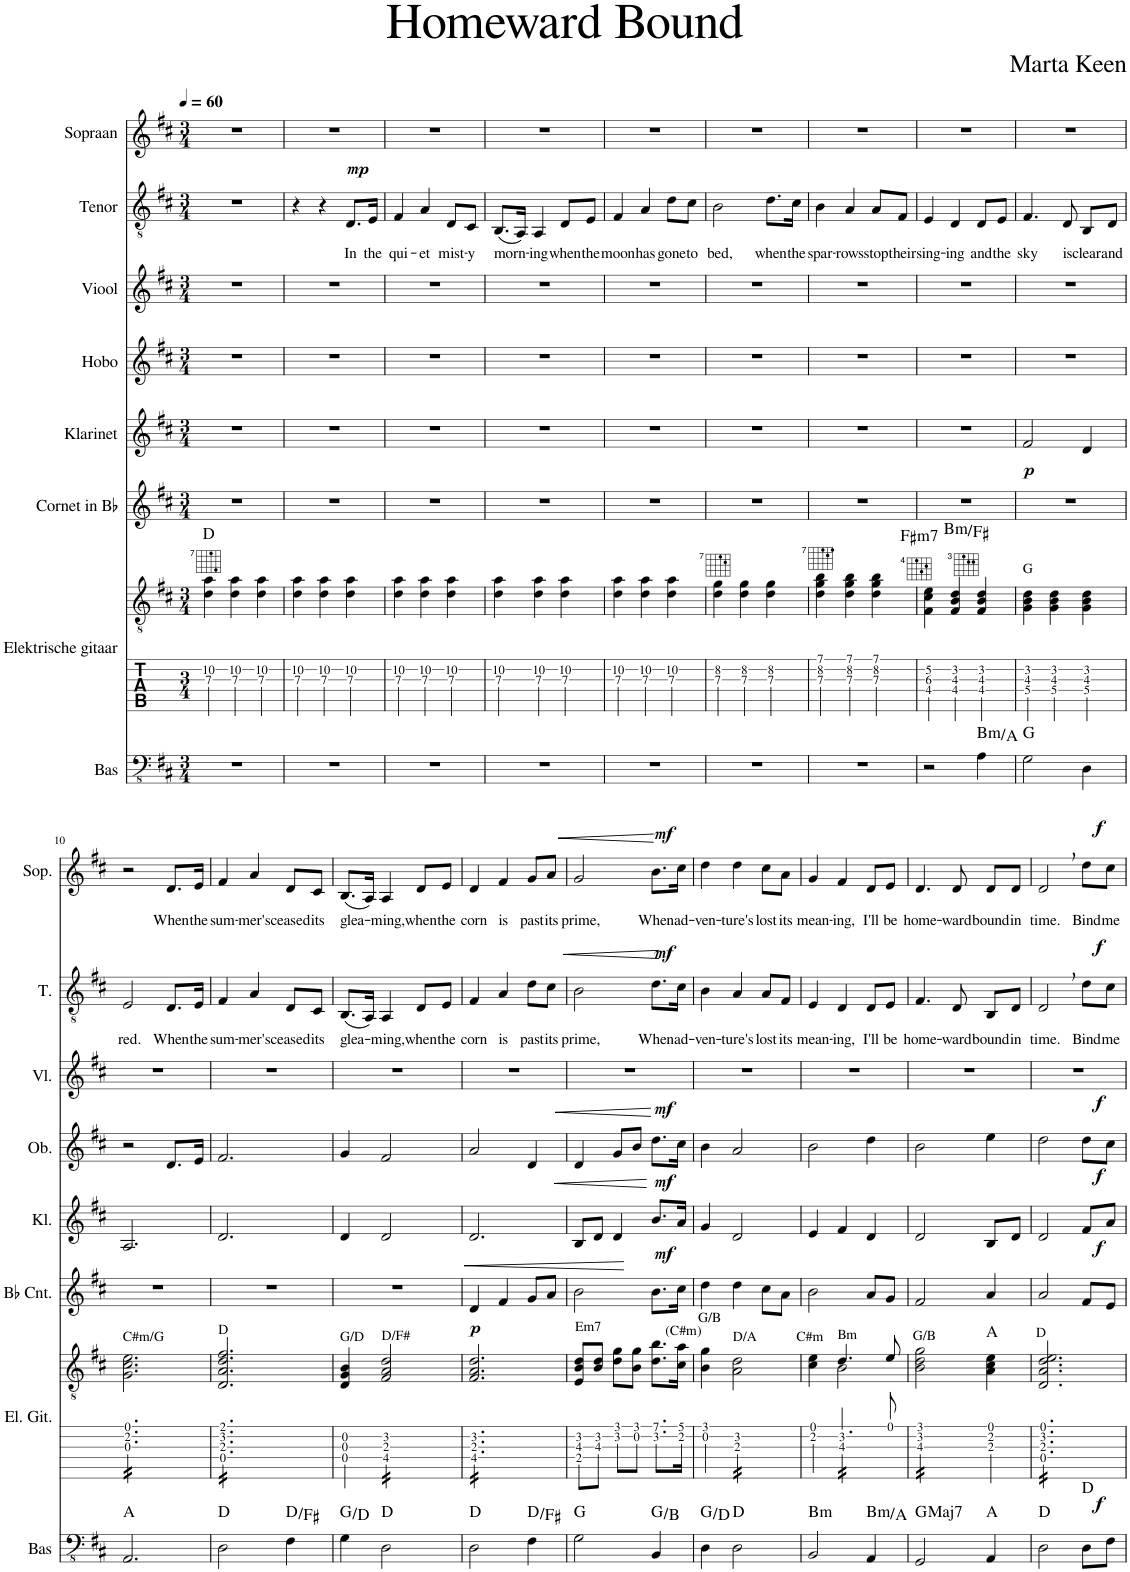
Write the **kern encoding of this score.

**kern	**dynam	**harte	**kern	**kern	**harte	**kern	**dynam	**kern	**dynam	**kern	**dynam	**kern	**kern	**text	**dynam	**kern	**text	**dynam
*part8	*part8	*part8	*part7	*part7	*part7	*part6	*part6	*part5	*part5	*part4	*part4	*part3	*part2	*part2	*part2	*part1	*part1	*part1
*staff9	*staff9	*	*staff8	*staff7	*	*staff6	*staff6	*staff5	*staff5	*staff4	*staff4	*staff3	*staff2	*staff2	*staff2	*staff1	*staff1	*staff1
*I"Bas	*	*	*I"Elektrische gitaar	*	*	*I"Cornet in Bb	*	*I"Klarinet	*	*I"Hobo	*	*I"Viool	*I"Tenor	*	*	*I"Sopraan	*	*
*I'Bas	*	*	*I'El. Git.	*	*	*	*	*I'Kl.	*	*	*	*I'Vl.	*I'T.	*	*	*I'Sop.	*	*
*	*	*	*stria6	*	*	*	*	*	*	*	*	*	*	*	*	*	*	*
*clefFv4	*	*	*	*clefGv2	*	*clefG2	*	*clefG2	*	*clefG2	*	*clefG2	*clefGv2	*	*	*clefG2	*	*
*	*	*	*	*	*	*ITrd1c2	*	*ITrd1c2	*	*	*	*	*	*	*	*	*	*
*k[f#c#]	*	*	*k[f#c#]	*k[f#c#]	*	*k[f#c#]	*	*k[f#c#]	*	*k[f#c#]	*	*k[f#c#]	*k[f#c#]	*	*	*k[f#c#]	*	*
*M3/4	*	*	*M3/4	*M3/4	*	*M3/4	*	*M3/4	*	*M3/4	*	*M3/4	*M3/4	*	*	*M3/4	*	*
*MM60	*	*	*MM60	*MM60	*	*MM60	*	*MM60	*	*MM60	*	*MM60	*MM60	*	*	*MM60	*	*
=1	=1	=1	=1	=1	=1	=1	=1	=1	=1	=1	=1	=1	=1	=1	=1	=1	=1	=1
2.r	.	.	4d\ 4a\	4d\ 4a\	D:maj	2.r	.	2.r	.	2.r	.	2.r	2.r	.	.	2.r	.	.
.	.	.	4d\ 4a\	4d\ 4a\	.	.	.	.	.	.	.	.	.	.	.	.	.	.
.	.	.	4d\ 4a\	4d\ 4a\	.	.	.	.	.	.	.	.	.	.	.	.	.	.
=2	=2	=2	=2	=2	=2	=2	=2	=2	=2	=2	=2	=2	=2	=2	=2	=2	=2	=2
2.r	.	.	4d\ 4a\	4d\ 4a\	.	2.r	.	2.r	.	2.r	.	2.r	4r	.	.	2.r	.	.
.	.	.	4d\ 4a\	4d\ 4a\	.	.	.	.	.	.	.	.	4r	.	.	.	.	.
!	!	!	!	!	!	!	!	!	!	!	!	!	!	!LO:LY:b	!LO:DY:a	!	!	!
.	.	.	4d\ 4a\	4d\ 4a\	.	.	.	.	.	.	.	.	8.D/L	In	mp	.	.	.
!	!	!	!	!	!	!	!	!	!	!	!	!	!	!LO:LY:b	!	!	!	!
.	.	.	.	.	.	.	.	.	.	.	.	.	16E/Jk	the	.	.	.	.
=3	=3	=3	=3	=3	=3	=3	=3	=3	=3	=3	=3	=3	=3	=3	=3	=3	=3	=3
!	!	!	!	!	!	!	!	!	!	!	!	!	!	!LO:LY:b	!	!	!	!
2.r	.	.	4d\ 4a\	4d\ 4a\	.	2.r	.	2.r	.	2.r	.	2.r	4F#/	qui-	.	2.r	.	.
!	!	!	!	!	!	!	!	!	!	!	!	!	!	!LO:LY:b	!	!	!	!
.	.	.	4d\ 4a\	4d\ 4a\	.	.	.	.	.	.	.	.	4A/	-et	.	.	.	.
!	!	!	!	!	!	!	!	!	!	!	!	!	!	!LO:LY:b	!	!	!	!
.	.	.	4d\ 4a\	4d\ 4a\	.	.	.	.	.	.	.	.	8D/L	mist-	.	.	.	.
!	!	!	!	!	!	!	!	!	!	!	!	!	!	!LO:LY:b	!	!	!	!
.	.	.	.	.	.	.	.	.	.	.	.	.	8C#/J	-y	.	.	.	.
=4	=4	=4	=4	=4	=4	=4	=4	=4	=4	=4	=4	=4	=4	=4	=4	=4	=4	=4
!	!	!	!	!	!	!	!	!	!	!	!	!	!	!LO:LY:b	!	!	!	!
2.r	.	.	4d\ 4a\	4d\ 4a\	.	2.r	.	2.r	.	2.r	.	2.r	(8.BB/L	morn-	.	2.r	.	.
.	.	.	.	.	.	.	.	.	.	.	.	.	16AA/Jk)	.	.	.	.	.
!	!	!	!	!	!	!	!	!	!	!	!	!	!	!LO:LY:b	!	!	!	!
.	.	.	4d\ 4a\	4d\ 4a\	.	.	.	.	.	.	.	.	4AA/	-ing	.	.	.	.
!	!	!	!	!	!	!	!	!	!	!	!	!	!	!LO:LY:b	!	!	!	!
.	.	.	4d\ 4a\	4d\ 4a\	.	.	.	.	.	.	.	.	8D/L	when	.	.	.	.
!	!	!	!	!	!	!	!	!	!	!	!	!	!	!LO:LY:b	!	!	!	!
.	.	.	.	.	.	.	.	.	.	.	.	.	8E/J	the	.	.	.	.
=5	=5	=5	=5	=5	=5	=5	=5	=5	=5	=5	=5	=5	=5	=5	=5	=5	=5	=5
!	!	!	!	!	!	!	!	!	!	!	!	!	!	!LO:LY:b	!	!	!	!
2.r	.	.	4d\ 4a\	4d\ 4a\	.	2.r	.	2.r	.	2.r	.	2.r	4F#/	moon	.	2.r	.	.
!	!	!	!	!	!	!	!	!	!	!	!	!	!	!LO:LY:b	!	!	!	!
.	.	.	4d\ 4a\	4d\ 4a\	.	.	.	.	.	.	.	.	4A/	has	.	.	.	.
!	!	!	!	!	!	!	!	!	!	!	!	!	!	!LO:LY:b	!	!	!	!
.	.	.	4d\ 4a\	4d\ 4a\	.	.	.	.	.	.	.	.	8d\L	gone	.	.	.	.
!	!	!	!	!	!	!	!	!	!	!	!	!	!	!LO:LY:b	!	!	!	!
.	.	.	.	.	.	.	.	.	.	.	.	.	8c#\J	to	.	.	.	.
=6	=6	=6	=6	=6	=6	=6	=6	=6	=6	=6	=6	=6	=6	=6	=6	=6	=6	=6
!	!	!	!	!	!	!	!	!	!	!	!	!	!	!LO:LY:b	!	!	!	!
2.r	.	.	4d\ 4g\	4d\ 4g\	.	2.r	.	2.r	.	2.r	.	2.r	2B\	bed,	.	2.r	.	.
.	.	.	4d\ 4g\	4d\ 4g\	.	.	.	.	.	.	.	.	.	.	.	.	.	.
!	!	!	!	!	!	!	!	!	!	!	!	!	!	!LO:LY:b	!	!	!	!
.	.	.	4d\ 4g\	4d\ 4g\	.	.	.	.	.	.	.	.	8.d\L	when	.	.	.	.
!	!	!	!	!	!	!	!	!	!	!	!	!	!	!LO:LY:b	!	!	!	!
.	.	.	.	.	.	.	.	.	.	.	.	.	16c#\Jk	the	.	.	.	.
=7	=7	=7	=7	=7	=7	=7	=7	=7	=7	=7	=7	=7	=7	=7	=7	=7	=7	=7
!	!	!	!	!	!	!	!	!	!	!	!	!	!	!LO:LY:b	!	!	!	!
2.r	.	.	4d\ 4g\ 4b\	4d\ 4g\ 4b\	.	2.r	.	2.r	.	2.r	.	2.r	4B\	spar-	.	2.r	.	.
!	!	!	!	!	!	!	!	!	!	!	!	!	!	!LO:LY:b	!	!	!	!
.	.	.	4d\ 4g\ 4b\	4d\ 4g\ 4b\	.	.	.	.	.	.	.	.	4A/	-rows	.	.	.	.
!	!	!	!	!	!	!	!	!	!	!	!	!	!	!LO:LY:b	!	!	!	!
.	.	.	4d\ 4g\ 4b\	4d\ 4g\ 4b\	.	.	.	.	.	.	.	.	8A/L	stop	.	.	.	.
!	!	!	!	!	!	!	!	!	!	!	!	!	!	!LO:LY:b	!	!	!	!
.	.	.	.	.	.	.	.	.	.	.	.	.	8F#/J	their	.	.	.	.
=8	=8	=8	=8	=8	=8	=8	=8	=8	=8	=8	=8	=8	=8	=8	=8	=8	=8	=8
!	!	!	!	!	!LO:H:kt=m7	!	!	!	!	!	!	!	!	!LO:LY:b	!	!	!	!
2r	.	.	4F#\ 4c#\ 4e\	4F#\ 4c#\ 4e\	F#:min7	2.r	.	2.r	.	2.r	.	2.r	4E/	sing-	.	2.r	.	.
!	!	!	!	!	!LO:H:kt=m	!	!	!	!	!	!	!	!	!LO:LY:b	!	!	!	!
.	.	.	4F#\ 4B\ 4d\	4F#/ 4B/ 4d/	B:min/5	.	.	.	.	.	.	.	4D/	-ing	.	.	.	.
!	!	!LO:H:kt=m	!	!	!	!	!	!	!	!	!	!	!	!LO:LY:b	!	!	!	!
4AA\	.	B:min/b7	4F#\ 4B\ 4d\	4F#/ 4B/ 4d/	.	.	.	.	.	.	.	.	8D/L	and	.	.	.	.
!	!	!	!	!	!	!	!	!	!	!	!	!	!	!LO:LY:b	!	!	!	!
.	.	.	.	.	.	.	.	.	.	.	.	.	8E/J	the	.	.	.	.
=9	=9	=9	=9	=9	=9	=9	=9	=9	=9	=9	=9	=9	=9	=9	=9	=9	=9	=9
!	!	!	!	!LO:TX:a:t=G	!	!	!	!	!	!	!	!	!	!	!	!	!	!
!	!	!	!	!	!	!	!	!	!LO:DY:b	!	!	!	!	!LO:LY:b	!	!	!	!
2GG\	.	G:maj	4G\ 4B\ 4d\	4G\ 4B\ 4d\	.	2.r	.	2f#/	p	2.r	.	2.r	4.F#/	sky	.	2.r	.	.
.	.	.	4G\ 4B\ 4d\	4G\ 4B\ 4d\	.	.	.	.	.	.	.	.	.	.	.	.	.	.
!	!	!	!	!	!	!	!	!	!	!	!	!	!	!LO:LY:b	!	!	!	!
.	.	.	.	.	.	.	.	.	.	.	.	.	8D/	is	.	.	.	.
!	!	!	!	!	!	!	!	!	!	!	!	!	!	!LO:LY:b	!	!	!	!
4DD\	.	.	4G\ 4B\ 4d\	4G\ 4B\ 4d\	.	.	.	4d/	.	.	.	.	8BB/L	clear	.	.	.	.
!	!	!	!	!	!	!	!	!	!	!	!	!	!	!LO:LY:b	!	!	!	!
.	.	.	.	.	.	.	.	.	.	.	.	.	8D/J	and	.	.	.	.
!!LO:LB:g=z
=10	=10	=10	=10	=10	=10	=10	=10	=10	=10	=10	=10	=10	=10	=10	=10	=10	=10	=10
!	!	!	!	!LO:TX:a:t=C#m/G	!	!	!	!	!	!	!	!	!	!	!	!	!	!
!	!	!	!	!	!	!	!	!	!	!	!	!	!	!LO:LY:b	!	!	!	!
2.AAA/	.	A:maj	2.G\ 2.c#\ 2.e\	2.G\ 2.c#\ 2.e\	.	2.r	.	2.A/	.	2r	.	2.r	2E/	red.	.	2r	.	.
!	!	!	!	!	!	!	!	!	!	!	!	!	!	!LO:LY:b	!	!	!LO:LY:b	!
.	.	.	.	.	.	.	.	.	.	8.d/L	.	.	8.D/L	When	.	8.d/L	When	.
!	!	!	!	!	!	!	!	!	!	!	!	!	!	!LO:LY:b	!	!	!LO:LY:b	!
.	.	.	.	.	.	.	.	.	.	16e/Jk	.	.	16E/Jk	the	.	16e/Jk	the	.
=11	=11	=11	=11	=11	=11	=11	=11	=11	=11	=11	=11	=11	=11	=11	=11	=11	=11	=11
!	!	!	!	!LO:TX:a:t=D	!	!	!	!	!	!	!	!	!	!	!	!	!	!
!	!	!	!	!	!	!	!	!	!	!	!	!	!	!LO:LY:b	!	!	!LO:LY:b	!
2DD\	.	D:maj	2.D\ 2.A\ 2.d\ 2.f#\	2.D/ 2.A/ 2.d/ 2.f#/	.	2.r	.	2.d/	.	2.f#/	.	2.r	4F#/	sum-	.	4f#/	sum-	.
!	!	!	!	!	!	!	!	!	!	!	!	!	!	!LO:LY:b	!	!	!LO:LY:b	!
.	.	.	.	.	.	.	.	.	.	.	.	.	4A/	-mer's	.	4a/	-mer's	.
!	!	!	!	!	!	!	!	!	!	!	!	!	!	!LO:LY:b	!	!	!LO:LY:b	!
4FF#\	.	D:maj/3	.	.	.	.	.	.	.	.	.	.	8D/L	ceased	.	8d/L	ceased	.
!	!	!	!	!	!	!	!	!	!	!	!	!	!	!LO:LY:b	!	!	!LO:LY:b	!
.	.	.	.	.	.	.	.	.	.	.	.	.	8C#/J	its	.	8c#/J	its	.
=12	=12	=12	=12	=12	=12	=12	=12	=12	=12	=12	=12	=12	=12	=12	=12	=12	=12	=12
!	!	!	!	!LO:TX:a:t=G/D	!	!	!	!	!	!	!	!	!	!	!	!	!	!
!	!	!	!	!	!	!	!	!	!	!	!	!	!	!LO:LY:b	!	!	!LO:LY:b	!
4GG\	.	G:maj/5	4D\ 4G\ 4B\	4D/ 4G/ 4B/	.	2.r	.	4d/	.	4g/	.	2.r	(8.BB/L	glea-	.	(8.B/L	glea-	.
.	.	.	.	.	.	.	.	.	.	.	.	.	16AA/Jk)	.	.	16A/Jk)	.	.
!	!	!	!	!LO:TX:a:t=D/F#	!	!	!	!	!	!	!	!	!	!	!	!	!	!
!	!	!	!	!	!	!	!	!	!	!	!	!	!	!LO:LY:b	!	!	!LO:LY:b	!
2DD\	.	D:maj	2F#\ 2A\ 2d\	2F#/ 2A/ 2d/	.	.	.	2d/	.	2f#/	.	.	4AA/	-ming,	.	4A/	-ming,	.
!	!	!	!	!	!	!	!	!	!	!	!	!	!	!LO:LY:b	!	!	!LO:LY:b	!
.	.	.	.	.	.	.	.	.	.	.	.	.	8D/L	when	.	8d/L	when	.
!	!	!	!	!	!	!	!	!	!	!	!	!	!	!LO:LY:b	!	!	!LO:LY:b	!
.	.	.	.	.	.	.	.	.	.	.	.	.	8E/J	the	.	8e/J	the	.
=13	=13	=13	=13	=13	=13	=13	=13	=13	=13	=13	=13	=13	=13	=13	=13	=13	=13	=13
!	!	!	!	!	!	!	!LO:HP:b	!	!LO:HP:b	!	!	!	!	!LO:LY:b	!	!	!LO:LY:b	!
!	!	!	!	!	!	!	!LO:DY:n=1:b	!	!	!	!	!	!	!	!	!	!	!
2DD\	.	D:maj	2.F#\ 2.A\ 2.d\	2.F#/ 2.A/ 2.d/	.	4d/	< p	2.d/	<	2a/	.	2.r	4F#/	corn	.	4d/	corn	.
!	!	!	!	!	!	!	!	!	!	!	!	!	!	!LO:LY:b	!	!	!LO:LY:b	!
.	.	.	.	.	.	4f#/	.	.	.	.	.	.	4A/	is	.	4f#/	is	.
!	!	!	!	!	!	!	!	!	!	!	!	!	!	!LO:LY:b	!	!	!LO:LY:b	!
4FF#\	.	D:maj/3	.	.	.	8g/L	.	.	.	4d/	.	.	8d\L	past	.	8g/L	past	.
!	!	!	!	!	!	!	!	!	!	!	!	!	!	!LO:LY:b	!	!	!LO:LY:b	!
.	.	.	.	.	.	8a/J	.	.	.	.	.	.	8c#\J	its	.	8a/J	its	.
.	.	.	.	.	.	.	[	.	.	.	.	.	.	.	.	.	.	.
=14	=14	=14	=14	=14	=14	=14	=14	=14	=14	=14	=14	=14	=14	=14	=14	=14	=14	=14
!	!	!	!	!LO:TX:a:t=Em7	!	!	!	!	!	!	!	!	!	!	!	!	!	!
!	!	!	!	!	!	!	!	!	!	!	!LO:HP:b	!	!	!LO:LY:b	!LO:HP:b	!	!LO:LY:b	!LO:HP:b
2GG\	.	G:maj	8E\ 8B\ 8d\L	8E/ 8B/ 8d/L	.	2b\	.	8B/L	.	4d/	<	2.r	2B\	prime,	<	2g/	prime,	<
.	.	.	8B\ 8d\J	8B/ 8d/J	.	.	.	8d/J	.	.	.	.	.	.	.	.	.	.
.	.	.	8d\ 8g\L	8d\ 8g\L	.	.	.	4d/	.	8g/L	.	.	.	.	.	.	.	.
.	.	.	8B\ 8g\J	8B\ 8g\J	.	.	.	.	.	8b/J	.	.	.	.	.	.	.	.
!	!	!	!	!	!	!	!LO:DY:a	!	!LO:DY:n=1:a	!	!LO:DY:a	!	!	!LO:LY:b	!LO:DY:a	!	!LO:LY:b	!LO:DY:a
4BBB/	.	G:maj/3	8.d\ 8.b\L	8.d\ 8.b\L	.	8.b\L	mf	8.b/L	[ mf	8.dd\L	mf	.	8.d\L	When	mf	8.b\L	When	mf
!	!	!	!	!LO:TX:a:t=(C#m)	!	!	!	!	!	!	!	!	!	!	!	!	!	!
!	!	!	!	!	!	!	!	!	!	!	!	!	!	!LO:LY:b	!	!	!LO:LY:b	!
.	.	.	16c#\ 16a\Jk	16c#\ 16a\Jk	.	16cc#\Jk	.	16a/Jk	.	16cc#\Jk	[	.	16c#\Jk	ad-	[	16cc#\Jk	ad-	[
=15	=15	=15	=15	=15	=15	=15	=15	=15	=15	=15	=15	=15	=15	=15	=15	=15	=15	=15
!	!	!	!	!LO:TX:a:t=G/B	!	!	!	!	!	!	!	!	!	!	!	!	!	!
!	!	!	!	!	!	!	!	!	!	!	!	!	!	!LO:LY:b	!	!	!LO:LY:b	!
4DD\	.	G:maj/5	4B\ 4g\	4B\ 4g\	.	4dd\	.	4g/	.	4b\	.	2.r	4B\	-ven-	.	4dd\	-ven-	.
!	!	!	!	!LO:TX:a:t=D/A	!	!	!	!	!	!	!	!	!	!	!	!	!	!
!	!	!	!	!	!	!	!	!	!	!	!	!	!	!LO:LY:b	!	!	!LO:LY:b	!
2DD\	.	D:maj	2A\ 2d\	2A\ 2d\	.	4dd\	.	2d/	.	2a/	.	.	4A/	-ture's	.	4dd\	-ture's	.
!	!	!	!	!	!	!	!	!	!	!	!	!	!	!LO:LY:b	!	!	!LO:LY:b	!
.	.	.	.	.	.	8cc#\L	.	.	.	.	.	.	8A/L	lost	.	8cc#\L	lost	.
!	!	!	!	!	!	!	!	!	!	!	!	!	!	!LO:LY:b	!	!	!LO:LY:b	!
.	.	.	.	.	.	8a\J	.	.	.	.	.	.	8F#/J	its	.	8a\J	its	.
=16	=16	=16	=16	=16	=16	=16	=16	=16	=16	=16	=16	=16	=16	=16	=16	=16	=16	=16
*	*	*	*^	*^	*	*	*	*	*	*	*	*	*	*	*	*	*	*
!	!	!	!	!	!LO:TX:a:t=C#m	!	!	!	!	!	!	!	!	!	!	!	!	!	!	!
!	!	!LO:H:kt=m	!	!	!	!	!	!	!	!	!	!	!	!	!	!LO:LY:b	!	!	!LO:LY:b	!
2BBB/	.	B:min	4ryy	4c#\ 4e\	4ryy	4c#\ 4e\	.	2b\	.	4e/	.	2b\	.	2.r	4E/	mean-	.	4g/	mean-	.
!	!	!	!	!	!LO:TX:a:t=Bm	!	!	!	!	!	!	!	!	!	!	!	!	!	!	!
!	!	!	!	!	!	!	!	!	!	!	!	!	!	!	!	!LO:LY:b	!	!	!LO:LY:b	!
.	.	.	4.d/	2B\	4.d/	2B\	.	.	.	4f#/	.	.	.	.	4D/	-ing,	.	4f#/	-ing,	.
!	!	!LO:H:kt=m	!	!	!	!	!	!	!	!	!	!	!	!	!	!LO:LY:b	!	!	!LO:LY:b	!
4AAA/	.	B:min/b7	.	.	.	.	.	8a/L	.	4d/	.	4dd\	.	.	8D/L	I'll	.	8d/L	I'll	.
!	!	!	!	!	!	!	!	!	!	!	!	!	!	!	!	!LO:LY:b	!	!	!LO:LY:b	!
.	.	.	8e/	.	8e/	.	.	8g/J	.	.	.	.	.	.	8E/J	be	.	8e/J	be	.
*	*	*	*v	*v	*	*	*	*	*	*	*	*	*	*	*	*	*	*	*	*
*	*	*	*	*v	*v	*	*	*	*	*	*	*	*	*	*	*	*	*	*
=17	=17	=17	=17	=17	=17	=17	=17	=17	=17	=17	=17	=17	=17	=17	=17	=17	=17	=17
!	!	!	!	!LO:TX:a:t=G/B	!	!	!	!	!	!	!	!	!	!	!	!	!	!
!	!	!LO:H:kt=Maj7	!	!	!	!	!	!	!	!	!	!	!	!LO:LY:b	!	!	!LO:LY:b	!
2GGG/	.	G:maj7	2B\ 2d\ 2g\	2B\ 2d\ 2g\	.	2f#/	.	2d/	.	2b\	.	2.r	4.F#/	home-	.	4.d/	home-	.
!	!	!	!	!	!	!	!	!	!	!	!	!	!	!LO:LY:b	!	!	!LO:LY:b	!
.	.	.	.	.	.	.	.	.	.	.	.	.	8D/	-ward	.	8d/	-ward	.
!	!	!	!	!	!	!	!	!	!	!	!	!	!	!LO:LY:b	!	!	!LO:LY:b	!
4AAA/	.	A:maj	4A\ 4c#\ 4e\	4A\ 4c#\ 4e\	A:maj	4a/	.	8B/L	.	4ee\	.	.	8BB/L	bound	.	8d/L	bound	.
!	!	!	!	!	!	!	!	!	!	!	!	!	!	!LO:LY:b	!	!	!LO:LY:b	!
.	.	.	.	.	.	.	.	8d/J	.	.	.	.	8D/J	in	.	8d/J	in	.
=18	=18	=18	=18	=18	=18	=18	=18	=18	=18	=18	=18	=18	=18	=18	=18	=18	=18	=18
!	!	!	!	!LO:TX:a:t=D	!	!	!	!	!	!	!	!	!	!	!	!	!	!
!	!	!	!	!	!	!	!	!	!	!	!	!	!	!LO:LY:b	!	!	!LO:LY:b	!
2DD\	.	D:maj	2.D\ 2.A\ 2.d\ 2.e\	2.D/ 2.A/ 2.d/ 2.e/	.	2a/	.	2d/	.	2dd\	.	2.r	2D,/	time.	.	2d,/	time.	.
!	!LO:DY:a	!	!	!	!	!	!LO:DY:a	!	!LO:DY:a	!	!LO:DY:a	!	!	!LO:LY:b	!LO:DY:a	!	!LO:LY:b	!LO:DY:a
8DD\L	f	D:maj	.	.	.	8f#/L	f	8f#/L	f	8dd\L	f	.	8d\L	Bind	f	8dd\L	Bind	f
!	!	!	!	!	!	!	!	!	!	!	!	!	!	!LO:LY:b	!	!	!LO:LY:b	!
8FF#\J	.	.	.	.	.	8e/J	.	8a/J	.	8cc#\J	.	.	8c#\J	me	.	8cc#\J	me	.
=	=	=	=	=	=	=	=	=	=	=	=	=	=	=	=	=	=	=
*-	*-	*-	*-	*-	*-	*-	*-	*-	*-	*-	*-	*-	*-	*-	*-	*-	*-	*-
